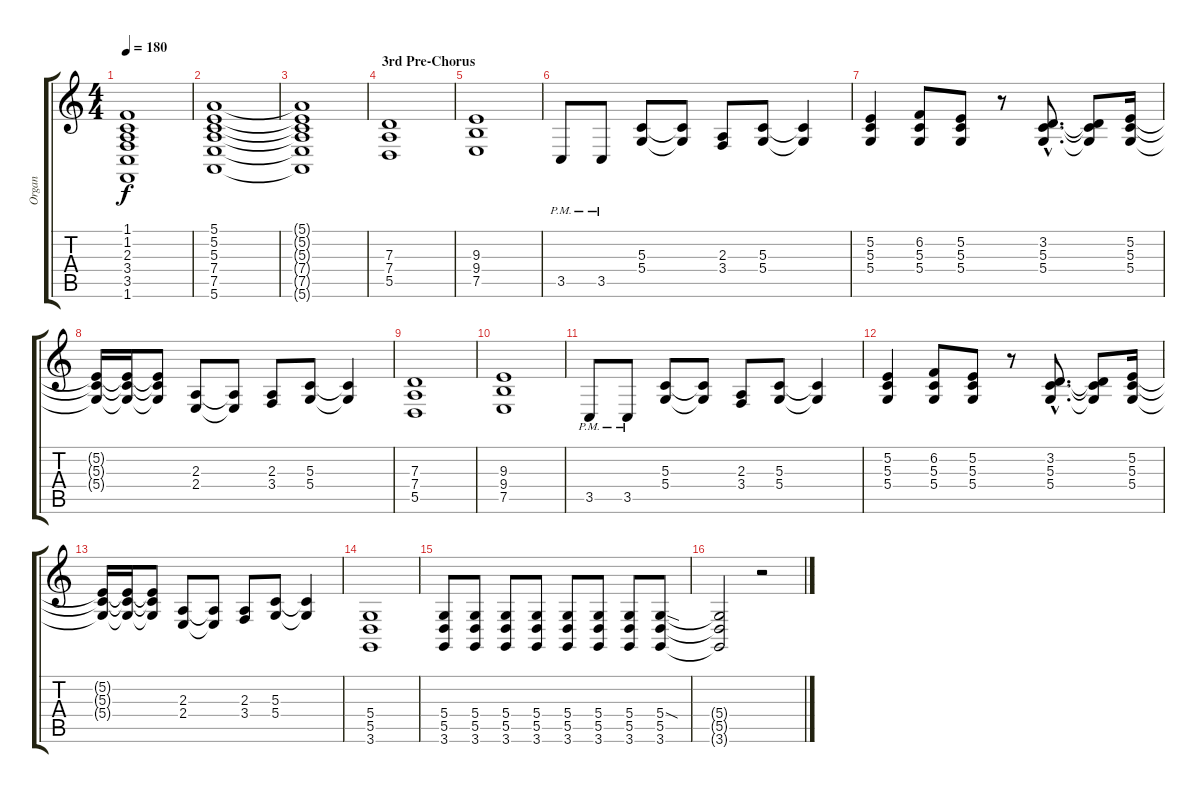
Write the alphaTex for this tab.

\track ("Organ" "Organ") {instrument drawbarorgan}
\staff {score tabs}
\tuning (E4 B3 G3 D3 A2 E2) {hide}
\ts (4 4)
\tempo 180
\clef g2
\ks c
(1.1{t} 1.2{t} 2.3{t} 3.4{t} 3.5{t} 1.6{t}).1{dy f} |
(5.1 5.2 5.3 7.4 7.5 5.6).1 |
(5.1{t} 5.2{t} 5.3{t} 7.4{t} 7.5{t} 5.6{t}).1 |
\section ("" "3rd Pre-Chorus")
(7.3 7.4 5.5).1{volume 10 instrument drawbarorgan} |
(9.3 9.4 7.5).1 |
3.5{pm}.8 3.5{pm}.8 (5.3 5.4).8 (5.3{t} 5.4{t}).8 (2.3 3.4).8 (5.3 5.4).8 (5.3{t} 5.4{t}).4 |
(5.2 5.3 5.4).4 (6.2 5.3 5.4).8 (5.2 5.3 5.4).8 r.8 (3.2{hac} 5.3{hac} 5.4{hac}).8{d} (3.2{t} 5.3{t} 5.4{t}).8 (5.2 5.3 5.4).16 |
(5.2{t} 5.3{t} 5.4{t}).16 (5.2{t} 5.3{t} 5.4{t}).16 (5.2{t} 5.3{t} 5.4{t}).8 (2.3 2.4).8 (2.3{t} 2.4{t}).8 (2.3 3.4).8 (5.3 5.4).8 (5.3{t} 5.4{t}).4 |
(7.3 7.4 5.5).1 |
(9.3 9.4 7.5).1 |
3.5{pm}.8 3.5{pm}.8 (5.3 5.4).8 (5.3{t} 5.4{t}).8 (2.3 3.4).8 (5.3 5.4).8 (5.3{t} 5.4{t}).4 |
(5.2 5.3 5.4).4 (6.2 5.3 5.4).8 (5.2 5.3 5.4).8 r.8 (3.2{hac} 5.3{hac} 5.4{hac}).8{d} (3.2{t} 5.3{t} 5.4{t}).8 (5.2 5.3 5.4).16 |
(5.2{t} 5.3{t} 5.4{t}).16 (5.2{t} 5.3{t} 5.4{t}).16 (5.2{t} 5.3{t} 5.4{t}).8 (2.3 2.4).8 (2.3{t} 2.4{t}).8 (2.3 3.4).8 (5.3 5.4).8 (5.3{t} 5.4{t}).4 |
(5.4 5.5 3.6).1 |
(5.4 5.5 3.6).8 (5.4 5.5 3.6).8 (5.4 5.5 3.6).8 (5.4 5.5 3.6).8 (5.4 5.5 3.6).8 (5.4 5.5 3.6).8 (5.4 5.5 3.6).8 (5.4{sod} 5.5 3.6).8 |
(5.4{t} 5.5{t} 3.6{t}).2 r.2
